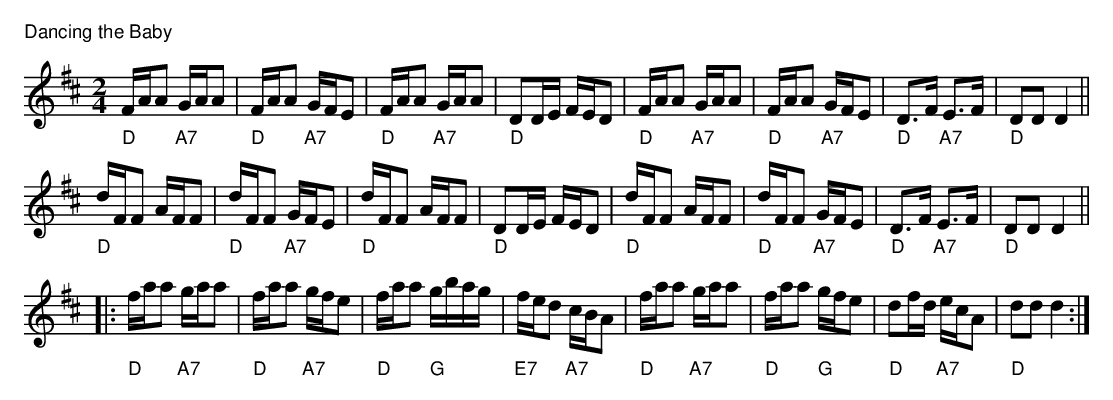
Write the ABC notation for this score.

X:1
T:Dancing the Baby
C:
M:2/4
L:1/8
K:D
V:1 gchord=down
"D"F/A/A "A7"G/A/A | "D"F/A/A "A7"G/F/E | "D"F/A/A "A7"G/A/A | "D"DD/E/ F/E/D | "D"F/A/A "A7"G/A/A | "D"F/A/A "A7"G/F/E | "D"D>F "A7"E>F | "D"DD D2 ||
"D"d/F/F A/F/F | "D"d/F/F "A7"G/F/E | "D"d/F/F A/F/F | "D"DD/E/ F/E/D | "D"d/F/F A/F/F | "D"d/F/F "A7"G/F/E | "D"D>F "A7"E>F | "D"DD D2 ||
|:"D"f/a/a "A7"g/a/a | "D"f/a/a "A7"g/f/e | "D"f/a/a "G"g/b/a/g/ | "E7"f/e/d "A7"c/B/A | "D"f/a/a "A7"g/a/a | "D"f/a/a "G"g/f/e | "D"df/d/ "A7"e/c/A | "D"dd d2 :|
